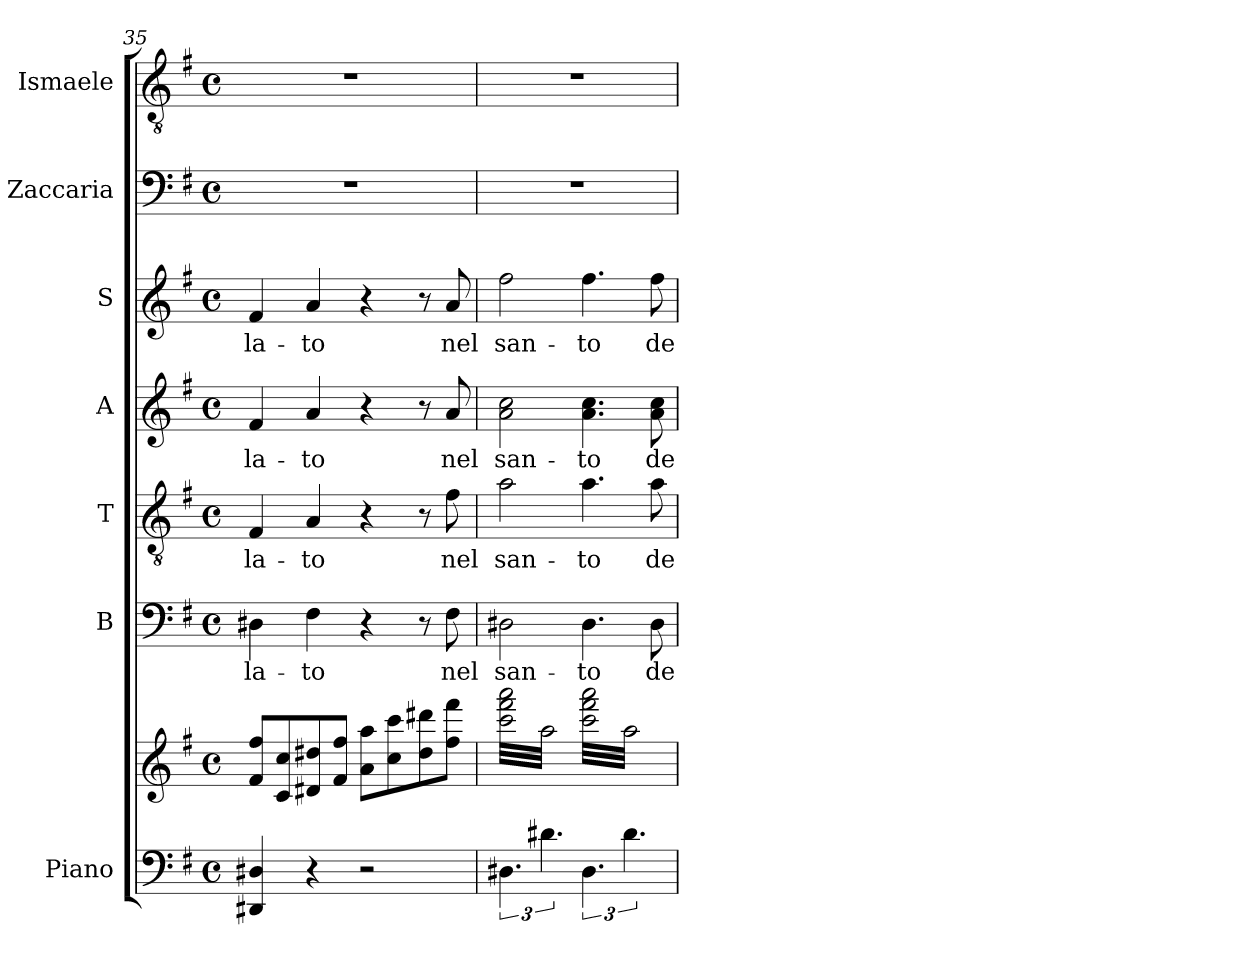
**kern	**kern	**kern	**text	**kern	**text	**kern	**text	**kern	**text	**kern	**kern
*part7	*part7	*part6	*part6	*part5	*part5	*part4	*part4	*part3	*part3	*part2	*part1
*staff8	*staff7	*staff6	*staff6	*staff5	*staff5	*staff4	*staff4	*staff3	*staff3	*staff2	*staff1
*I"Piano	*	*I"B	*	*I"T	*	*I"A	*	*I"S	*	*I"Zaccaria	*I"Ismaele
*I'Pno	*	*I'B	*	*I'T	*	*I'A	*	*I'S	*	*	*
*clefF4	*clefG2	*clefF4	*	*clefGv2	*	*clefG2	*	*clefG2	*	*clefF4	*clefGv2
*k[f#]	*k[f#]	*k[f#]	*	*k[f#]	*	*k[f#]	*	*k[f#]	*	*k[f#]	*k[f#]
*M4/4	*M4/4	*M4/4	*	*M4/4	*	*M4/4	*	*M4/4	*	*M4/4	*M4/4
*met(c)	*met(c)	*met(c)	*	*met(c)	*	*met(c)	*	*met(c)	*	*met(c)	*met(c)
=35	=35	=35	=35	=35	=35	=35	=35	=35	=35	=35	=35
!	!	!	!LO:LY:b	!	!LO:LY:b	!	!LO:LY:b	!	!LO:LY:b	!	!
4DD#X/ 4D#X/	8f#/ 8ff#/L	4D#X\	-la-	4F#/	-la-	4f#/	-la-	4f#/	-la-	1r	1r
.	8c/ 8cc/	.	.	.	.	.	.	.	.	.	.
!	!	!	!LO:LY:b	!	!LO:LY:b	!	!LO:LY:b	!	!LO:LY:b	!	!
4r	8d#X/ 8dd#X/	4F#\	-to	4A/	-to	4a/	-to	4a/	-to	.	.
.	8f#/ 8ff#/J	.	.	.	.	.	.	.	.	.	.
2r	8a\ 8aa\L	4r	.	4r	.	4r	.	4r	.	.	.
.	8cc\ 8ccc\	.	.	.	.	.	.	.	.	.	.
.	8dd#\ 8ddd#X\	8r	.	8r	.	8r	.	8r	.	.	.
!	!	!	!LO:LY:b	!	!LO:LY:b	!	!LO:LY:b	!	!LO:LY:b	!	!
.	8ff#\ 8fff#\J	8F#\	nel	8f#\	nel	8a/	nel	8a/	nel	.	.
!!LO:PB:g=z
=36	=36	=36	=36	=36	=36	=36	=36	=36	=36	=36	=36
!	!	!	!LO:LY:b	!	!LO:LY:b	!	!LO:LY:b	!	!LO:LY:b	!	!
*	*tremolo	*	*	*	*	*	*	*	*	*	*
6.D#X\	32ccc\ 32fff#\ 32aaa\LLL	2D#X\	san-	2a\	san-	2a\ 2cc\	san-	2ff#\	san-	1r	1r
.	32aa\	.	.	.	.	.	.	.	.	.	.
.	32ccc\ 32fff#\ 32aaa\	.	.	.	.	.	.	.	.	.	.
.	32aa\	.	.	.	.	.	.	.	.	.	.
.	32ccc\ 32fff#\ 32aaa\	.	.	.	.	.	.	.	.	.	.
.	32aa\	.	.	.	.	.	.	.	.	.	.
.	32ccc\ 32fff#\ 32aaa\	.	.	.	.	.	.	.	.	.	.
.	32aa\	.	.	.	.	.	.	.	.	.	.
6.d#X\	32ccc\ 32fff#\ 32aaa\	.	.	.	.	.	.	.	.	.	.
.	32aa\	.	.	.	.	.	.	.	.	.	.
.	32ccc\ 32fff#\ 32aaa\	.	.	.	.	.	.	.	.	.	.
.	32aa\	.	.	.	.	.	.	.	.	.	.
.	32ccc\ 32fff#\ 32aaa\	.	.	.	.	.	.	.	.	.	.
.	32aa\	.	.	.	.	.	.	.	.	.	.
.	32ccc\ 32fff#\ 32aaa\	.	.	.	.	.	.	.	.	.	.
.	32aa\JJJ	.	.	.	.	.	.	.	.	.	.
!	!	!	!LO:LY:b	!	!LO:LY:b	!	!LO:LY:b	!	!LO:LY:b	!	!
6.D#\	32ccc\ 32fff#\ 32aaa\LLL	4.D#\	-to	4.a\	-to	4.a\ 4.cc\	-to	4.ff#\	-to	.	.
.	32aa\	.	.	.	.	.	.	.	.	.	.
.	32ccc\ 32fff#\ 32aaa\	.	.	.	.	.	.	.	.	.	.
.	32aa\	.	.	.	.	.	.	.	.	.	.
.	32ccc\ 32fff#\ 32aaa\	.	.	.	.	.	.	.	.	.	.
.	32aa\	.	.	.	.	.	.	.	.	.	.
.	32ccc\ 32fff#\ 32aaa\	.	.	.	.	.	.	.	.	.	.
.	32aa\	.	.	.	.	.	.	.	.	.	.
6.d#\	32ccc\ 32fff#\ 32aaa\	.	.	.	.	.	.	.	.	.	.
.	32aa\	.	.	.	.	.	.	.	.	.	.
.	32ccc\ 32fff#\ 32aaa\	.	.	.	.	.	.	.	.	.	.
.	32aa\	.	.	.	.	.	.	.	.	.	.
!	!	!	!LO:LY:b	!	!LO:LY:b	!	!LO:LY:b	!	!LO:LY:b	!	!
.	32ccc\ 32fff#\ 32aaa\	8D#\	de-	8a\	de-	8a\ 8cc\	de-	8ff#\	de-	.	.
.	32aa\	.	.	.	.	.	.	.	.	.	.
.	32ccc\ 32fff#\ 32aaa\	.	.	.	.	.	.	.	.	.	.
.	32aa\JJJ	.	.	.	.	.	.	.	.	.	.
*	*Xtremolo	*	*	*	*	*	*	*	*	*	*
.	.	.	.	.	.	.	.	.	.	.	.
.	.	.	.	.	.	.	.	.	.	.	.
.	.	.	.	.	.	.	.	.	.	.	.
.	.	.	.	.	.	.	.	.	.	.	.
.	.	.	.	.	.	.	.	.	.	.	.
.	.	.	.	.	.	.	.	.	.	.	.
.	.	.	.	.	.	.	.	.	.	.	.
.	.	.	.	.	.	.	.	.	.	.	.
=	=	=	=	=	=	=	=	=	=	=	=
*-	*-	*-	*-	*-	*-	*-	*-	*-	*-	*-	*-
